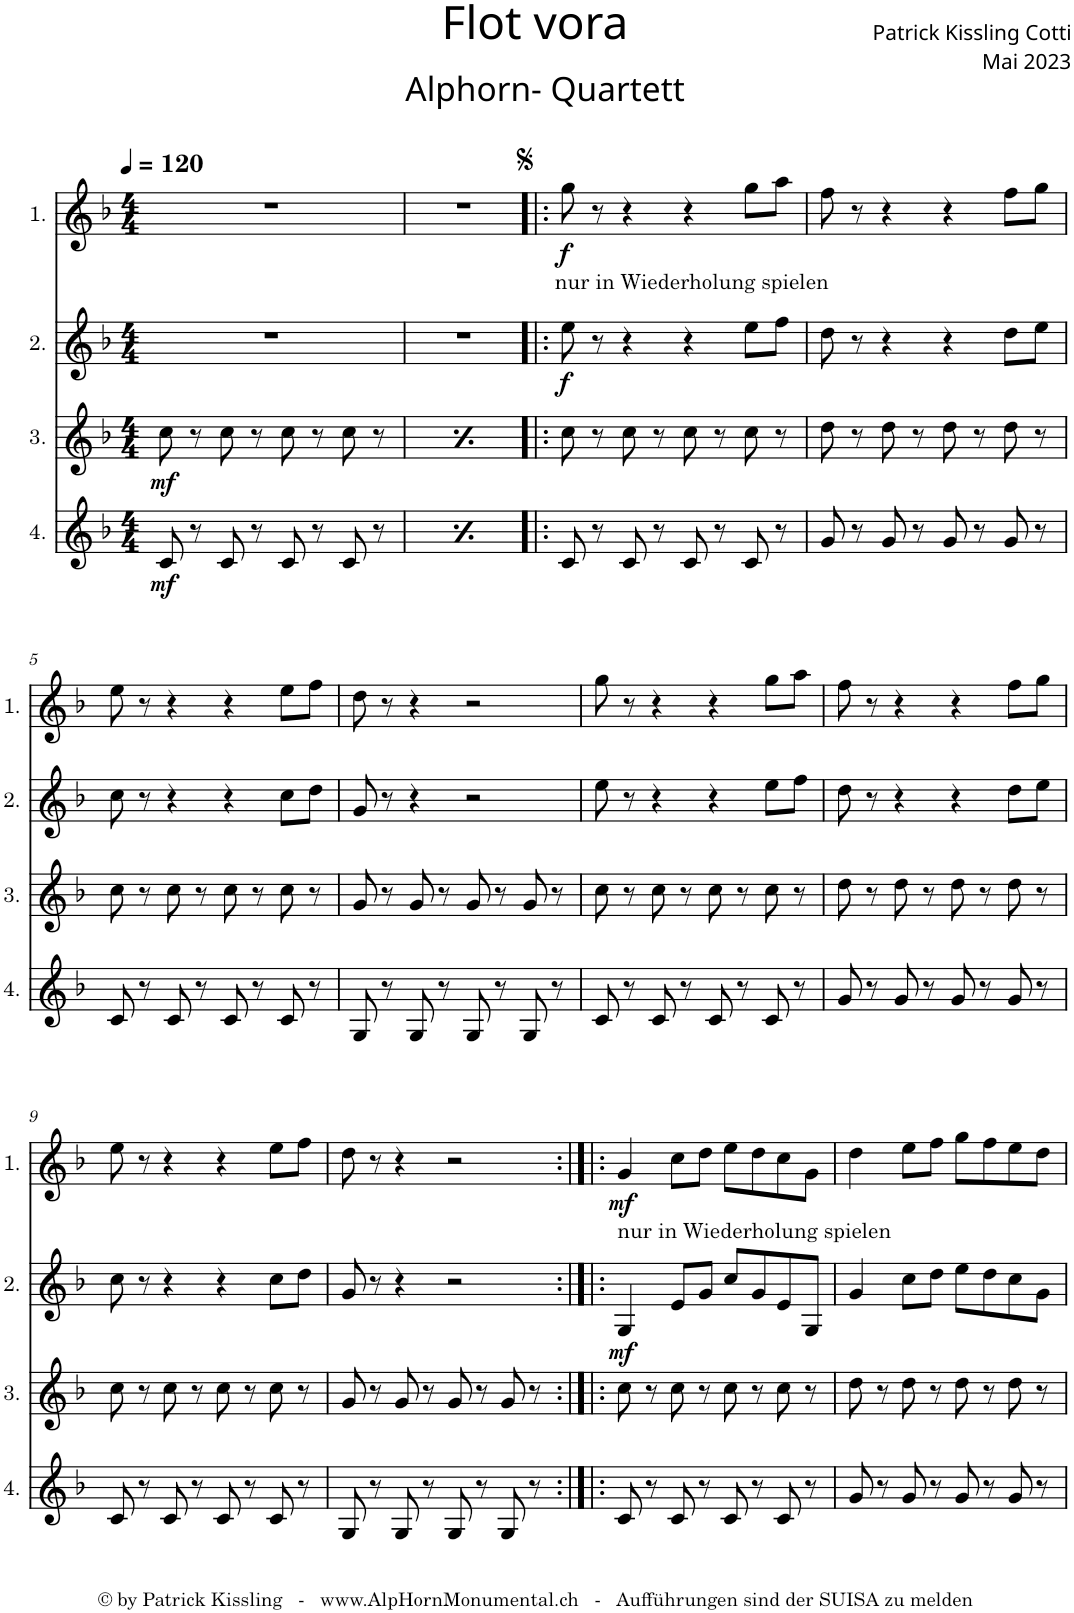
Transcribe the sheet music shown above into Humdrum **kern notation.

**kern	**dynam	**kern	**dynam	**kern	**dynam	**kern	**dynam
*part4	*part4	*part3	*part3	*part2	*part2	*part1	*part1
*staff4	*staff4	*staff3	*staff3	*staff2	*staff2	*staff1	*staff1
*I"4.	*	*I"3.	*	*I"2.	*	*I"1.	*
*clefG2	*	*clefG2	*	*clefG2	*	*clefG2	*
*Trd4c7	*	*Trd4c7	*	*Trd4c7	*	*Trd4c7	*
*k[b-]	*	*k[b-]	*	*k[b-]	*	*k[b-]	*
*M4/4	*	*M4/4	*	*M4/4	*	*M4/4	*
*MM120	*	*MM120	*	*MM120	*	*MM120	*
=1	=1	=1	=1	=1	=1	=1	=1
!	!LO:DY:b	!	!LO:DY:b	!	!	!	!
8c/	mf	8cc\	mf	1r	.	1r	.
8r	.	8r	.	.	.	.	.
8c/	.	8cc\	.	.	.	.	.
8r	.	8r	.	.	.	.	.
8c/	.	8cc\	.	.	.	.	.
8r	.	8r	.	.	.	.	.
8c/	.	8cc\	.	.	.	.	.
8r	.	8r	.	.	.	.	.
=2	=2	=2	=2	=2	=2	=2	=2
!	!LO:DY:b	!	!LO:DY:b	!	!	!	!
8c/	mf	8cc\	mf	1r	.	1r	.
8r	.	8r	.	.	.	.	.
8c/	.	8cc\	.	.	.	.	.
8r	.	8r	.	.	.	.	.
8c/	.	8cc\	.	.	.	.	.
8r	.	8r	.	.	.	.	.
8c/	.	8cc\	.	.	.	.	.
8r	.	8r	.	.	.	.	.
=3!|:	=3!|:	=3!|:	=3!|:	=3!|:	=3!|:	=3!|:	=3!|:
!	!	!	!	!LO:TX:a:t=nur in Wiederholung spielen	!	!	!
!	!	!	!	!	!LO:DY:b	!	!LO:DY:b
8c/	.	8cc\	.	8ee\	f	8gg\	f
8r	.	8r	.	8r	.	8r	.
8c/	.	8cc\	.	4r	.	4r	.
8r	.	8r	.	.	.	.	.
8c/	.	8cc\	.	4r	.	4r	.
8r	.	8r	.	.	.	.	.
8c/	.	8cc\	.	8ee\L	.	8gg\L	.
8r	.	8r	.	8ff\J	.	8aa\J	.
=4	=4	=4	=4	=4	=4	=4	=4
8g/	.	8dd\	.	8dd\	.	8ff\	.
8r	.	8r	.	8r	.	8r	.
8g/	.	8dd\	.	4r	.	4r	.
8r	.	8r	.	.	.	.	.
8g/	.	8dd\	.	4r	.	4r	.
8r	.	8r	.	.	.	.	.
8g/	.	8dd\	.	8dd\L	.	8ff\L	.
8r	.	8r	.	8ee\J	.	8gg\J	.
!!LO:LB:g=z
=5	=5	=5	=5	=5	=5	=5	=5
8c/	.	8cc\	.	8cc\	.	8ee\	.
8r	.	8r	.	8r	.	8r	.
8c/	.	8cc\	.	4r	.	4r	.
8r	.	8r	.	.	.	.	.
8c/	.	8cc\	.	4r	.	4r	.
8r	.	8r	.	.	.	.	.
8c/	.	8cc\	.	8cc\L	.	8ee\L	.
8r	.	8r	.	8dd\J	.	8ff\J	.
=6	=6	=6	=6	=6	=6	=6	=6
8G/	.	8g/	.	8g/	.	8dd\	.
8r	.	8r	.	8r	.	8r	.
8G/	.	8g/	.	4r	.	4r	.
8r	.	8r	.	.	.	.	.
8G/	.	8g/	.	2r	.	2r	.
8r	.	8r	.	.	.	.	.
8G/	.	8g/	.	.	.	.	.
8r	.	8r	.	.	.	.	.
=7	=7	=7	=7	=7	=7	=7	=7
8c/	.	8cc\	.	8ee\	.	8gg\	.
8r	.	8r	.	8r	.	8r	.
8c/	.	8cc\	.	4r	.	4r	.
8r	.	8r	.	.	.	.	.
8c/	.	8cc\	.	4r	.	4r	.
8r	.	8r	.	.	.	.	.
8c/	.	8cc\	.	8ee\L	.	8gg\L	.
8r	.	8r	.	8ff\J	.	8aa\J	.
=8	=8	=8	=8	=8	=8	=8	=8
8g/	.	8dd\	.	8dd\	.	8ff\	.
8r	.	8r	.	8r	.	8r	.
8g/	.	8dd\	.	4r	.	4r	.
8r	.	8r	.	.	.	.	.
8g/	.	8dd\	.	4r	.	4r	.
8r	.	8r	.	.	.	.	.
8g/	.	8dd\	.	8dd\L	.	8ff\L	.
8r	.	8r	.	8ee\J	.	8gg\J	.
!!LO:LB:g=z
=9	=9	=9	=9	=9	=9	=9	=9
8c/	.	8cc\	.	8cc\	.	8ee\	.
8r	.	8r	.	8r	.	8r	.
8c/	.	8cc\	.	4r	.	4r	.
8r	.	8r	.	.	.	.	.
8c/	.	8cc\	.	4r	.	4r	.
8r	.	8r	.	.	.	.	.
8c/	.	8cc\	.	8cc\L	.	8ee\L	.
8r	.	8r	.	8dd\J	.	8ff\J	.
=10	=10	=10	=10	=10	=10	=10	=10
8G/	.	8g/	.	8g/	.	8dd\	.
8r	.	8r	.	8r	.	8r	.
8G/	.	8g/	.	4r	.	4r	.
8r	.	8r	.	.	.	.	.
8G/	.	8g/	.	2r	.	2r	.
8r	.	8r	.	.	.	.	.
8G/	.	8g/	.	.	.	.	.
8r	.	8r	.	.	.	.	.
=11:|!|:	=11:|!|:	=11:|!|:	=11:|!|:	=11:|!|:	=11:|!|:	=11:|!|:	=11:|!|:
!	!	!	!	!LO:TX:a:t=nur in Wiederholung spielen	!	!	!
!	!	!	!	!	!LO:DY:b	!	!LO:DY:b
8c/	.	8cc\	.	4G/	mf	4g/	mf
8r	.	8r	.	.	.	.	.
8c/	.	8cc\	.	8e/L	.	8cc\L	.
8r	.	8r	.	8g/J	.	8dd\J	.
8c/	.	8cc\	.	8cc/L	.	8ee\L	.
8r	.	8r	.	8g/	.	8dd\	.
8c/	.	8cc\	.	8e/	.	8cc\	.
8r	.	8r	.	8G/J	.	8g\J	.
=12	=12	=12	=12	=12	=12	=12	=12
8g/	.	8dd\	.	4g/	.	4dd\	.
8r	.	8r	.	.	.	.	.
8g/	.	8dd\	.	8cc\L	.	8ee\L	.
8r	.	8r	.	8dd\J	.	8ff\J	.
8g/	.	8dd\	.	8ee\L	.	8gg\L	.
8r	.	8r	.	8dd\	.	8ff\	.
8g/	.	8dd\	.	8cc\	.	8ee\	.
8r	.	8r	.	8g\J	.	8dd\J	.
=	=	=	=	=	=	=	=
*-	*-	*-	*-	*-	*-	*-	*-
